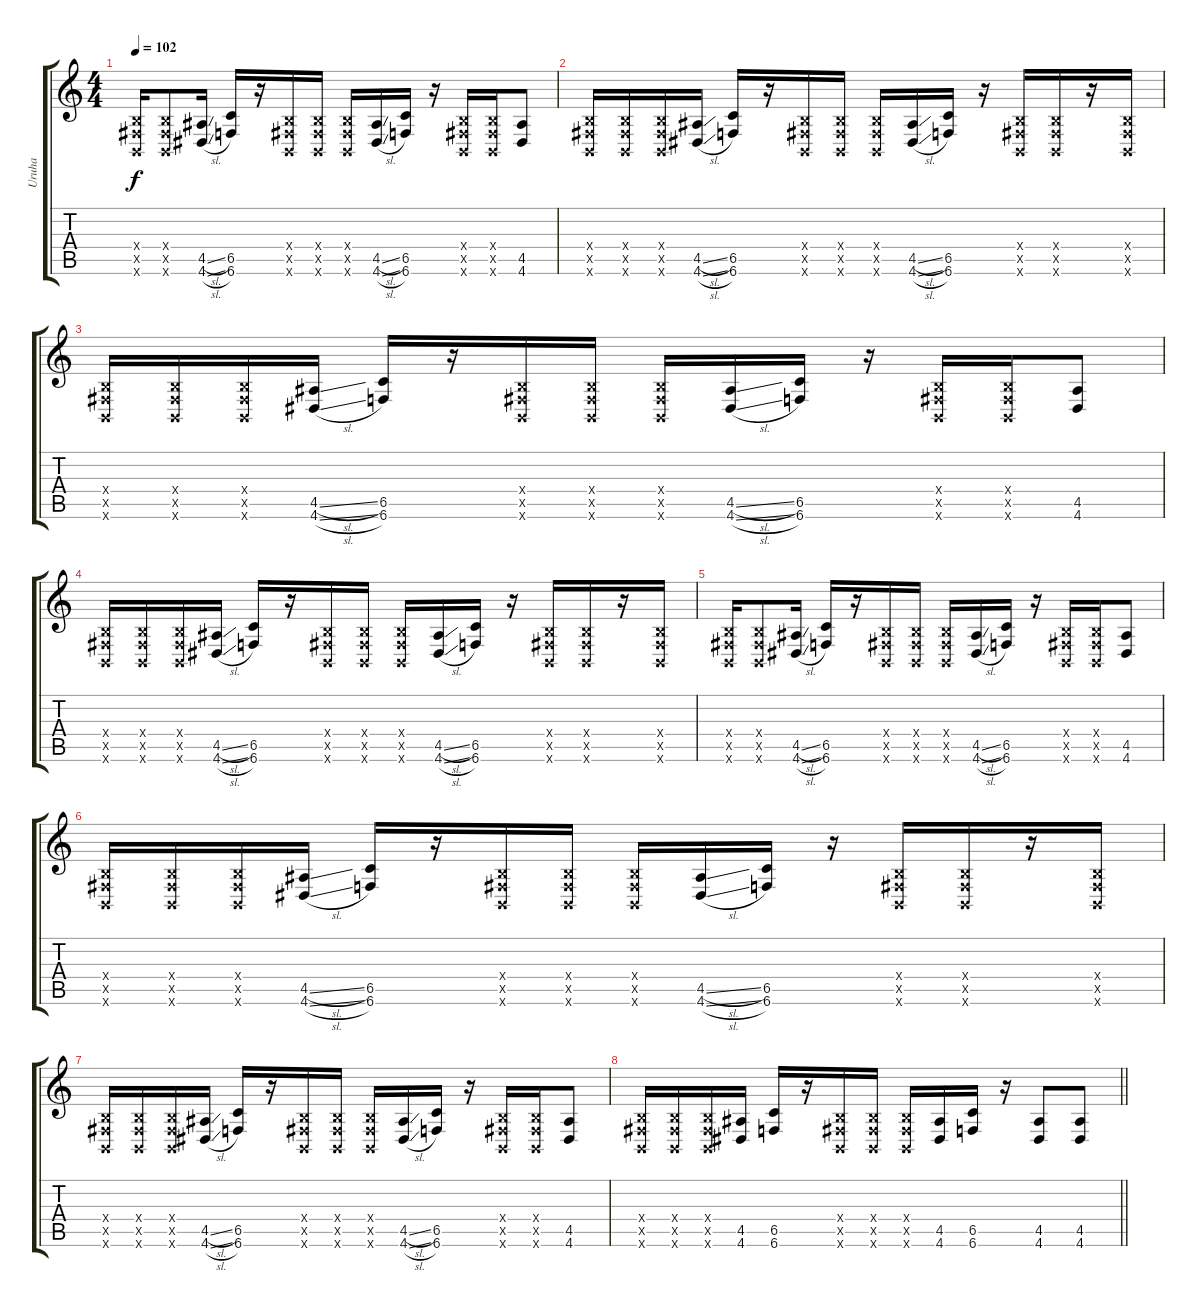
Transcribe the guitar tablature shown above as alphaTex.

\track ("Uruha" "Uruha") {instrument distortionguitar}
\staff {score tabs}
\tuning (Db4 Ab3 E3 B2 Gb2 B1) {hide}
\ts (4 4)
\tempo 102
\clef g2
\ks c
(0.4{x} 0.5{x} 0.6{x}).16{dy f} (0.4{x} 0.5{x} 0.6{x}).8 (4.5{sl} 4.6{sl}).16 (6.5 6.6).16 r.16 (0.4{x} 0.5{x} 0.6{x}).16 (0.4{x} 0.5{x} 0.6{x}).16 (0.4{x} 0.5{x} 0.6{x}).16 (4.5{sl} 4.6{sl}).16 (6.5 6.6).16 r.16 (0.4{x} 0.5{x} 0.6{x}).16 (0.4{x} 0.5{x} 0.6{x}).16 (4.5 4.6).8 |
(0.4{x} 0.5{x} 0.6{x}).16 (0.4{x} 0.5{x} 0.6{x}).16 (0.4{x} 0.5{x} 0.6{x}).16 (4.5{sl} 4.6{sl}).16 (6.5 6.6).16 r.16 (0.4{x} 0.5{x} 0.6{x}).16 (0.4{x} 0.5{x} 0.6{x}).16 (0.4{x} 0.5{x} 0.6{x}).16 (4.5{sl} 4.6{sl}).16 (6.5 6.6).16 r.16 (0.4{x} 0.5{x} 0.6{x}).16 (0.4{x} 0.5{x} 0.6{x}).16 r.16 (0.4{x} 0.5{x} 0.6{x}).16 |
(0.4{x} 0.5{x} 0.6{x}).16 (0.4{x} 0.5{x} 0.6{x}).16 (0.4{x} 0.5{x} 0.6{x}).16 (4.5{sl} 4.6{sl}).16 (6.5 6.6).16 r.16 (0.4{x} 0.5{x} 0.6{x}).16 (0.4{x} 0.5{x} 0.6{x}).16 (0.4{x} 0.5{x} 0.6{x}).16 (4.5{sl} 4.6{sl}).16 (6.5 6.6).16 r.16 (0.4{x} 0.5{x} 0.6{x}).16 (0.4{x} 0.5{x} 0.6{x}).16 (4.5 4.6).8 |
(0.4{x} 0.5{x} 0.6{x}).16 (0.4{x} 0.5{x} 0.6{x}).16 (0.4{x} 0.5{x} 0.6{x}).16 (4.5{sl} 4.6{sl}).16 (6.5 6.6).16 r.16 (0.4{x} 0.5{x} 0.6{x}).16 (0.4{x} 0.5{x} 0.6{x}).16 (0.4{x} 0.5{x} 0.6{x}).16 (4.5{sl} 4.6{sl}).16 (6.5 6.6).16 r.16 (0.4{x} 0.5{x} 0.6{x}).16 (0.4{x} 0.5{x} 0.6{x}).16 r.16 (0.4{x} 0.5{x} 0.6{x}).16 |
(0.4{x} 0.5{x} 0.6{x}).16 (0.4{x} 0.5{x} 0.6{x}).8 (4.5{sl} 4.6{sl}).16 (6.5 6.6).16 r.16 (0.4{x} 0.5{x} 0.6{x}).16 (0.4{x} 0.5{x} 0.6{x}).16 (0.4{x} 0.5{x} 0.6{x}).16 (4.5{sl} 4.6{sl}).16 (6.5 6.6).16 r.16 (0.4{x} 0.5{x} 0.6{x}).16 (0.4{x} 0.5{x} 0.6{x}).16 (4.5 4.6).8 |
(0.4{x} 0.5{x} 0.6{x}).16 (0.4{x} 0.5{x} 0.6{x}).16 (0.4{x} 0.5{x} 0.6{x}).16 (4.5{sl} 4.6{sl}).16 (6.5 6.6).16 r.16 (0.4{x} 0.5{x} 0.6{x}).16 (0.4{x} 0.5{x} 0.6{x}).16 (0.4{x} 0.5{x} 0.6{x}).16 (4.5{sl} 4.6{sl}).16 (6.5 6.6).16 r.16 (0.4{x} 0.5{x} 0.6{x}).16 (0.4{x} 0.5{x} 0.6{x}).16 r.16 (0.4{x} 0.5{x} 0.6{x}).16 |
(0.4{x} 0.5{x} 0.6{x}).16 (0.4{x} 0.5{x} 0.6{x}).16 (0.4{x} 0.5{x} 0.6{x}).16 (4.5{sl} 4.6{sl}).16 (6.5 6.6).16 r.16 (0.4{x} 0.5{x} 0.6{x}).16 (0.4{x} 0.5{x} 0.6{x}).16 (0.4{x} 0.5{x} 0.6{x}).16 (4.5{sl} 4.6{sl}).16 (6.5 6.6).16 r.16 (0.4{x} 0.5{x} 0.6{x}).16 (0.4{x} 0.5{x} 0.6{x}).16 (4.5 4.6).8 |
\barLineRight lightlight
(0.4{x} 0.5{x} 0.6{x}).16 (0.4{x} 0.5{x} 0.6{x}).16 (0.4{x} 0.5{x} 0.6{x}).16 (4.5 4.6).16 (6.5 6.6).16 r.16 (0.4{x} 0.5{x} 0.6{x}).16 (0.4{x} 0.5{x} 0.6{x}).16 (0.4{x} 0.5{x} 0.6{x}).16 (4.5 4.6).16 (6.5 6.6).16 r.16 (4.5 4.6).8 (4.5 4.6).8
